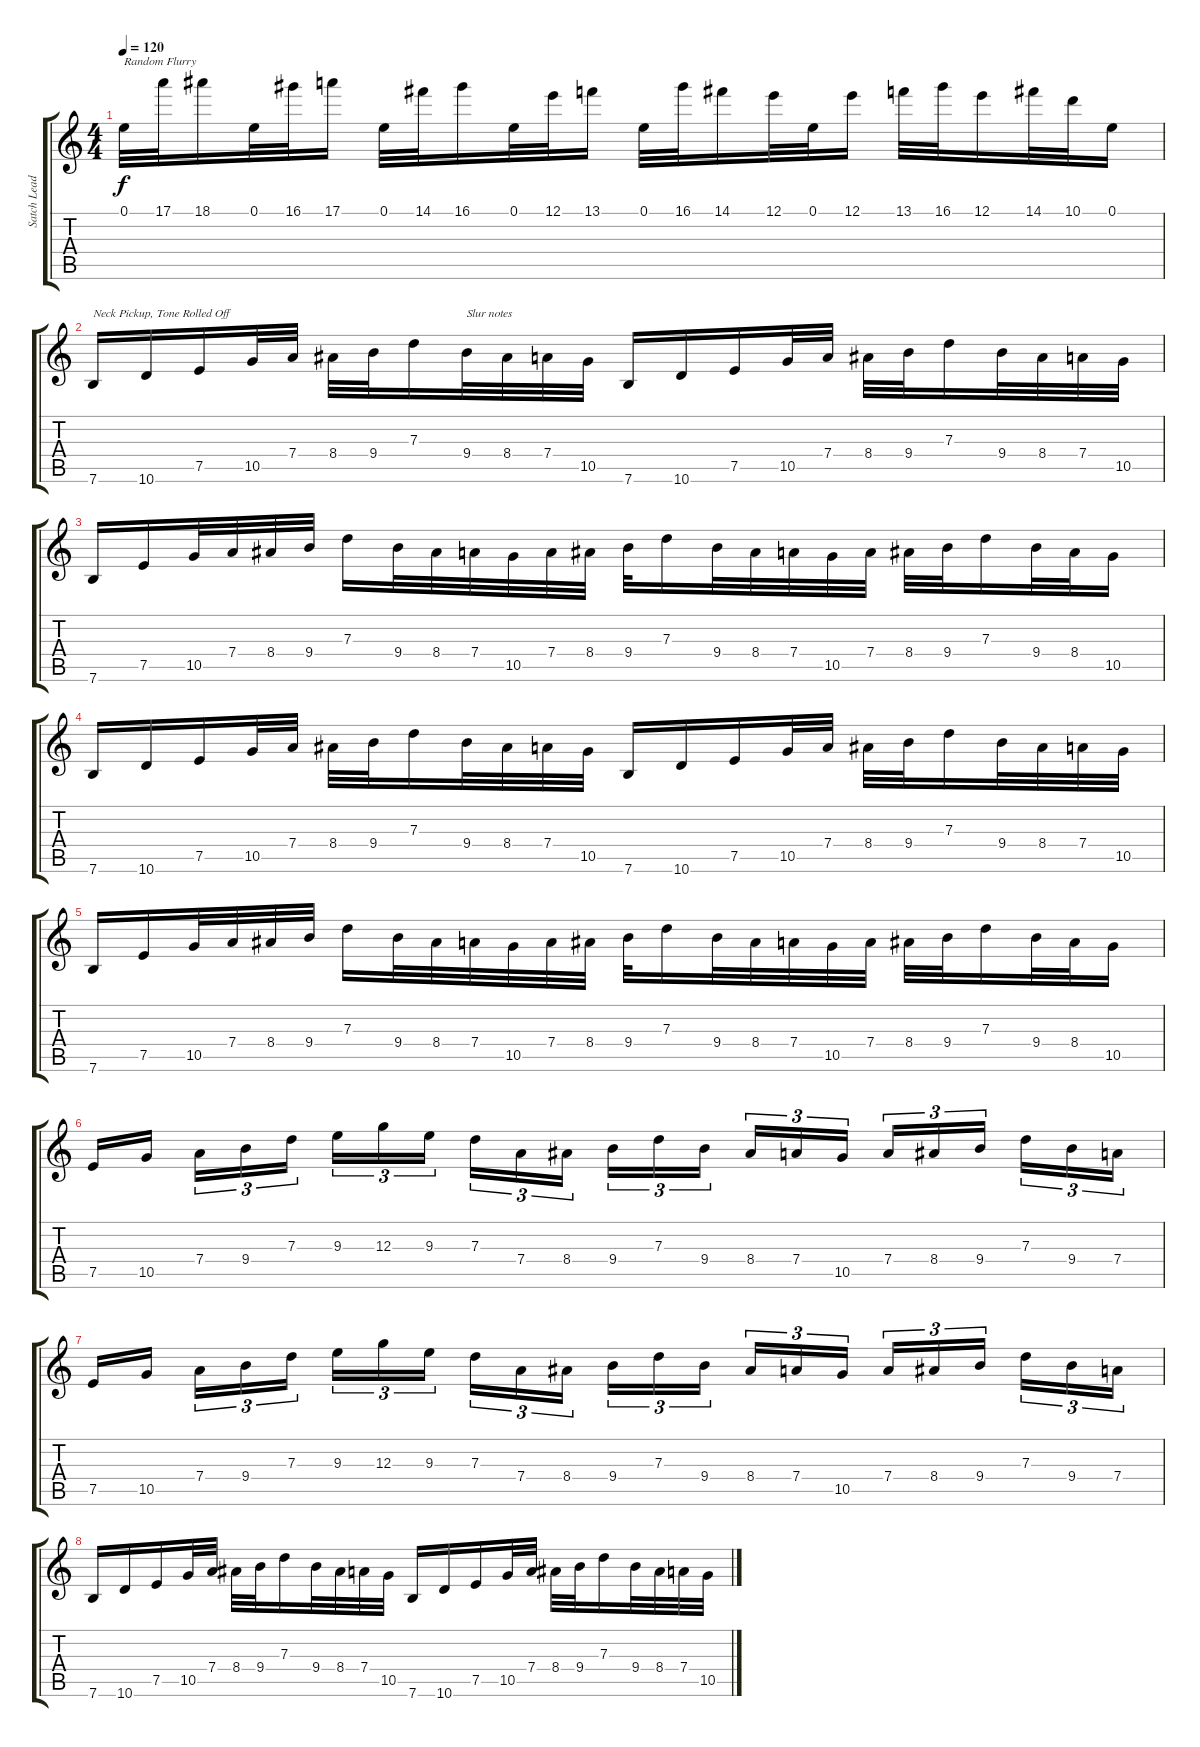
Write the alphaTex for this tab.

\track ("Satch Lead" "Satch Lead") {instrument overdrivenguitar}
\staff {score tabs}
\tuning (E4 B3 G3 D3 A2 E2) {hide}
\ts (4 4)
\tempo 120
\clef g2
\ks c
0.1.32{txt "Random Flurry" dy f} 17.1.32 18.1.16 0.1.32 16.1.32 17.1.16 0.1.32 14.1.32 16.1.16 0.1.32 12.1.32 13.1.16 0.1.32 16.1.32 14.1.16 12.1.32 0.1.32 12.1.16 13.1.32 16.1.32 12.1.16 14.1.32 10.1.32 0.1.16 |
7.6.16{txt "Neck Pickup, Tone Rolled Off"} 10.6.16 7.5.16 10.5.32 7.4.32 8.4.32 9.4.32 7.3.16 9.4.32{txt "Slur notes"} 8.4.32 7.4.32 10.5.32 7.6.16 10.6.16 7.5.16 10.5.32 7.4.32 8.4.32 9.4.32 7.3.16 9.4.32 8.4.32 7.4.32 10.5.32 |
7.6.16 7.5.16 10.5.32 7.4.32 8.4.32 9.4.32 7.3.16 9.4.32 8.4.32 7.4.32 10.5.32 7.4.32 8.4.32 9.4.32 7.3.16 9.4.32 8.4.32 7.4.32 10.5.32 7.4.32 8.4.32 9.4.32 7.3.16 9.4.32 8.4.32 10.5.16 |
7.6.16 10.6.16 7.5.16 10.5.32 7.4.32 8.4.32 9.4.32 7.3.16 9.4.32 8.4.32 7.4.32 10.5.32 7.6.16 10.6.16 7.5.16 10.5.32 7.4.32 8.4.32 9.4.32 7.3.16 9.4.32 8.4.32 7.4.32 10.5.32 |
7.6.16 7.5.16 10.5.32 7.4.32 8.4.32 9.4.32 7.3.16 9.4.32 8.4.32 7.4.32 10.5.32 7.4.32 8.4.32 9.4.32 7.3.16 9.4.32 8.4.32 7.4.32 10.5.32 7.4.32 8.4.32 9.4.32 7.3.16 9.4.32 8.4.32 10.5.16 |
7.5.16 10.5.16 7.4.16{tu (3 2)} 9.4.16{tu (3 2)} 7.3.16{tu (3 2)} 9.3.16{tu (3 2)} 12.3.16{tu (3 2)} 9.3.16{tu (3 2)} 7.3.16{tu (3 2)} 7.4.16{tu (3 2)} 8.4.16{tu (3 2)} 9.4.16{tu (3 2)} 7.3.16{tu (3 2)} 9.4.16{tu (3 2)} 8.4.16{tu (3 2)} 7.4.16{tu (3 2)} 10.5.16{tu (3 2)} 7.4.16{tu (3 2)} 8.4.16{tu (3 2)} 9.4.16{tu (3 2)} 7.3.16{tu (3 2)} 9.4.16{tu (3 2)} 7.4.16{tu (3 2)} |
7.5.16 10.5.16 7.4.16{tu (3 2)} 9.4.16{tu (3 2)} 7.3.16{tu (3 2)} 9.3.16{tu (3 2)} 12.3.16{tu (3 2)} 9.3.16{tu (3 2)} 7.3.16{tu (3 2)} 7.4.16{tu (3 2)} 8.4.16{tu (3 2)} 9.4.16{tu (3 2)} 7.3.16{tu (3 2)} 9.4.16{tu (3 2)} 8.4.16{tu (3 2)} 7.4.16{tu (3 2)} 10.5.16{tu (3 2)} 7.4.16{tu (3 2)} 8.4.16{tu (3 2)} 9.4.16{tu (3 2)} 7.3.16{tu (3 2)} 9.4.16{tu (3 2)} 7.4.16{tu (3 2)} |
7.6.16 10.6.16 7.5.16 10.5.32 7.4.32 8.4.32 9.4.32 7.3.16 9.4.32 8.4.32 7.4.32 10.5.32 7.6.16 10.6.16 7.5.16 10.5.32 7.4.32 8.4.32 9.4.32 7.3.16 9.4.32 8.4.32 7.4.32 10.5.32
